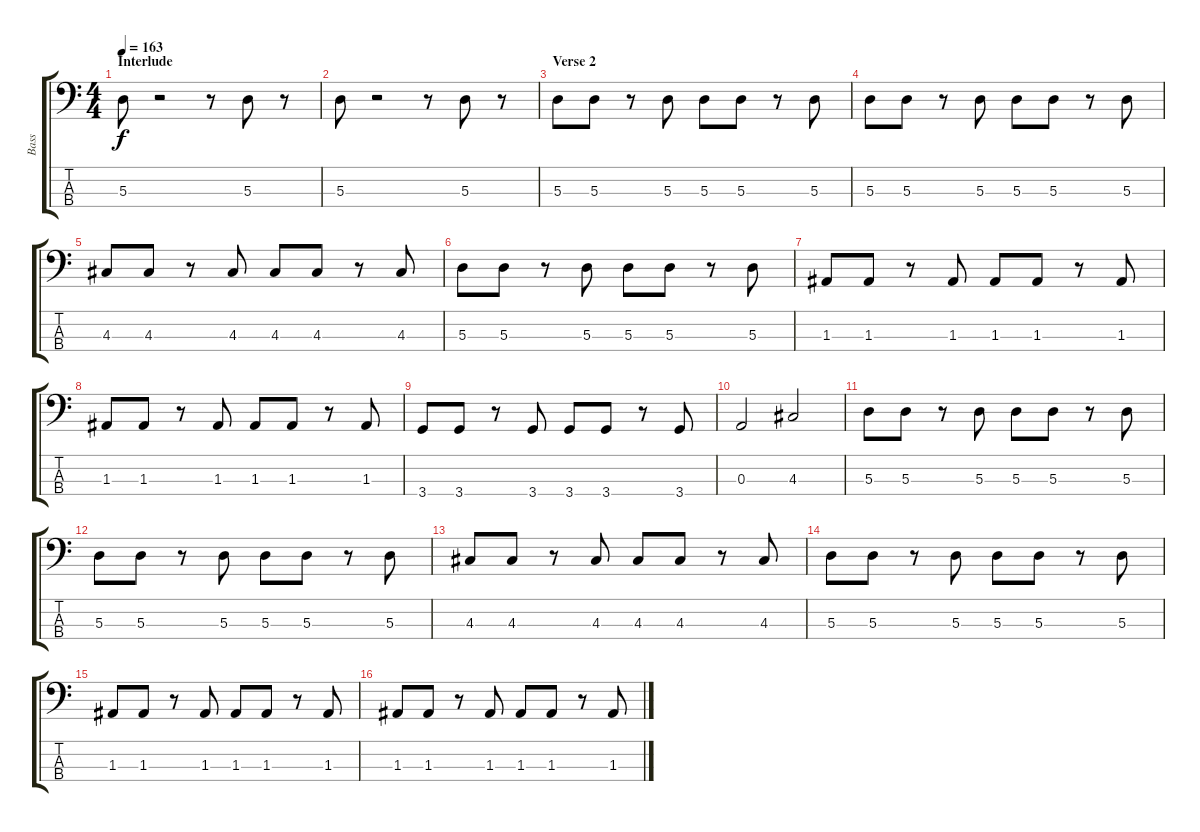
\track ("Bass" "Bass") {instrument electricbasspick}
\staff {score tabs}
\tuning (G2 D2 A1 E1) {hide}
\ts (4 4)
\section ("" "Interlude")
\tempo 163
\clef f4
\ks c
5.3.8{dy f} r.2 r.8 5.3.8 r.8 |
5.3.8 r.2 r.8 5.3.8 r.8 |
\section ("" "Verse 2")
5.3.8 5.3.8 r.8 5.3.8 5.3.8 5.3.8 r.8 5.3.8 |
5.3.8 5.3.8 r.8 5.3.8 5.3.8 5.3.8 r.8 5.3.8 |
4.3.8 4.3.8 r.8 4.3.8 4.3.8 4.3.8 r.8 4.3.8 |
5.3.8 5.3.8 r.8 5.3.8 5.3.8 5.3.8 r.8 5.3.8 |
1.3.8 1.3.8 r.8 1.3.8 1.3.8 1.3.8 r.8 1.3.8 |
1.3.8 1.3.8 r.8 1.3.8 1.3.8 1.3.8 r.8 1.3.8 |
3.4.8 3.4.8 r.8 3.4.8 3.4.8 3.4.8 r.8 3.4.8 |
0.3.2 4.3.2 |
5.3.8 5.3.8 r.8 5.3.8 5.3.8 5.3.8 r.8 5.3.8 |
5.3.8 5.3.8 r.8 5.3.8 5.3.8 5.3.8 r.8 5.3.8 |
4.3.8 4.3.8 r.8 4.3.8 4.3.8 4.3.8 r.8 4.3.8 |
5.3.8 5.3.8 r.8 5.3.8 5.3.8 5.3.8 r.8 5.3.8 |
1.3.8 1.3.8 r.8 1.3.8 1.3.8 1.3.8 r.8 1.3.8 |
1.3.8 1.3.8 r.8 1.3.8 1.3.8 1.3.8 r.8 1.3.8
